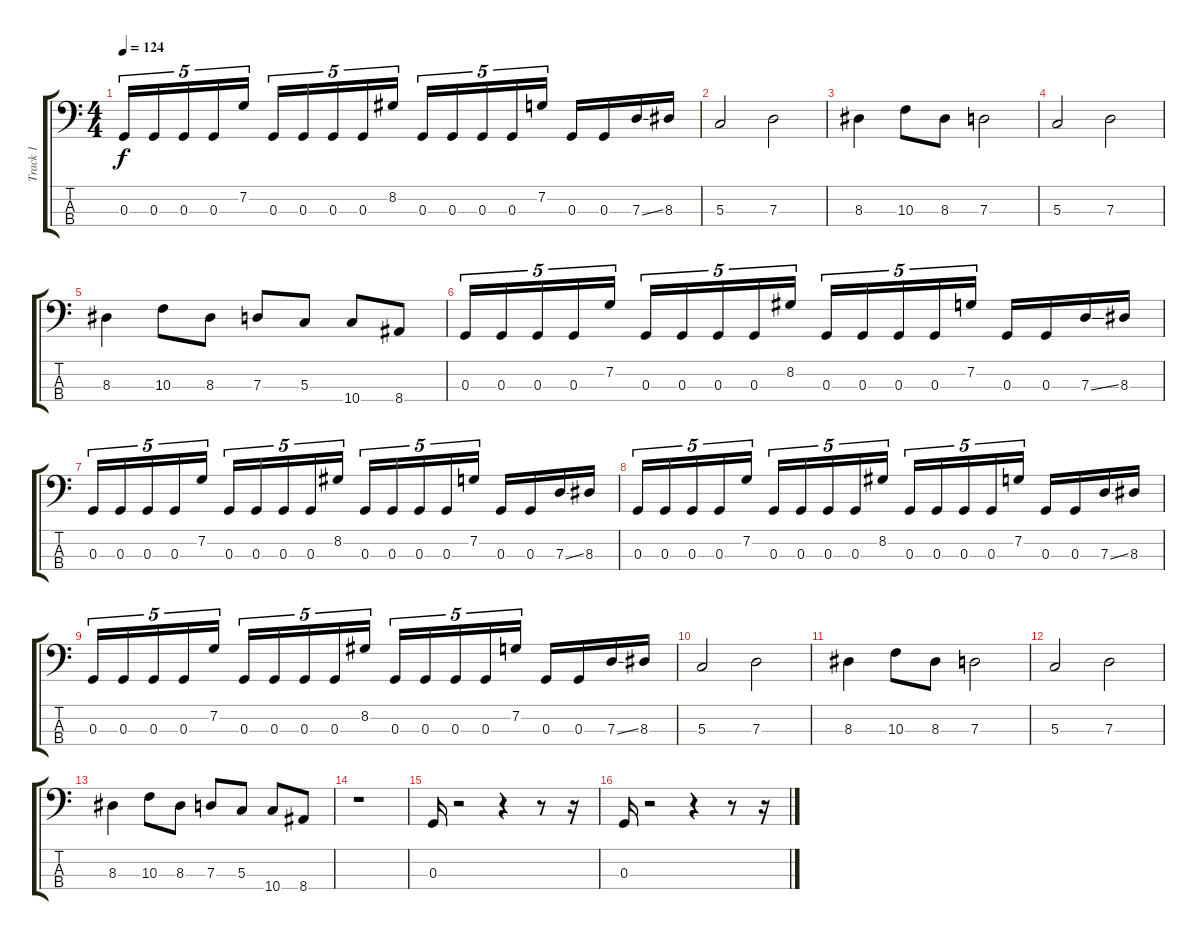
\track ("Track 1" "Track 1") {instrument electricbassfinger}
\staff {score tabs}
\tuning (F2 C2 G1 D1) {hide}
\ts (4 4)
\tempo 124
\clef f4
\ks c
0.3.16{tu (5 4) dy f} 0.3.16{tu (5 4)} 0.3.16{tu (5 4)} 0.3.16{tu (5 4)} 7.2.16{tu (5 4)} 0.3.16{tu (5 4)} 0.3.16{tu (5 4)} 0.3.16{tu (5 4)} 0.3.16{tu (5 4)} 8.2.16{tu (5 4)} 0.3.16{tu (5 4)} 0.3.16{tu (5 4)} 0.3.16{tu (5 4)} 0.3.16{tu (5 4)} 7.2.16{tu (5 4)} 0.3.16 0.3.16 7.3{ss}.16 8.3.16 |
5.3.2 7.3.2 |
8.3.4 10.3.8 8.3.8 7.3.2 |
5.3.2 7.3.2 |
8.3.4 10.3.8 8.3.8 7.3.8 5.3.8 10.4.8 8.4.8 |
0.3.16{tu (5 4)} 0.3.16{tu (5 4)} 0.3.16{tu (5 4)} 0.3.16{tu (5 4)} 7.2.16{tu (5 4)} 0.3.16{tu (5 4)} 0.3.16{tu (5 4)} 0.3.16{tu (5 4)} 0.3.16{tu (5 4)} 8.2.16{tu (5 4)} 0.3.16{tu (5 4)} 0.3.16{tu (5 4)} 0.3.16{tu (5 4)} 0.3.16{tu (5 4)} 7.2.16{tu (5 4)} 0.3.16 0.3.16 7.3{ss}.16 8.3.16 |
0.3.16{tu (5 4)} 0.3.16{tu (5 4)} 0.3.16{tu (5 4)} 0.3.16{tu (5 4)} 7.2.16{tu (5 4)} 0.3.16{tu (5 4)} 0.3.16{tu (5 4)} 0.3.16{tu (5 4)} 0.3.16{tu (5 4)} 8.2.16{tu (5 4)} 0.3.16{tu (5 4)} 0.3.16{tu (5 4)} 0.3.16{tu (5 4)} 0.3.16{tu (5 4)} 7.2.16{tu (5 4)} 0.3.16 0.3.16 7.3{ss}.16 8.3.16 |
0.3.16{tu (5 4)} 0.3.16{tu (5 4)} 0.3.16{tu (5 4)} 0.3.16{tu (5 4)} 7.2.16{tu (5 4)} 0.3.16{tu (5 4)} 0.3.16{tu (5 4)} 0.3.16{tu (5 4)} 0.3.16{tu (5 4)} 8.2.16{tu (5 4)} 0.3.16{tu (5 4)} 0.3.16{tu (5 4)} 0.3.16{tu (5 4)} 0.3.16{tu (5 4)} 7.2.16{tu (5 4)} 0.3.16 0.3.16 7.3{ss}.16 8.3.16 |
0.3.16{tu (5 4)} 0.3.16{tu (5 4)} 0.3.16{tu (5 4)} 0.3.16{tu (5 4)} 7.2.16{tu (5 4)} 0.3.16{tu (5 4)} 0.3.16{tu (5 4)} 0.3.16{tu (5 4)} 0.3.16{tu (5 4)} 8.2.16{tu (5 4)} 0.3.16{tu (5 4)} 0.3.16{tu (5 4)} 0.3.16{tu (5 4)} 0.3.16{tu (5 4)} 7.2.16{tu (5 4)} 0.3.16 0.3.16 7.3{ss}.16 8.3.16 |
5.3.2 7.3.2 |
8.3.4 10.3.8 8.3.8 7.3.2 |
5.3.2 7.3.2 |
8.3.4 10.3.8 8.3.8 7.3.8 5.3.8 10.4.8 8.4.8 |
r.1 |
0.3.16 r.2 r.4 r.8 r.16 |
0.3.16 r.2 r.4 r.8 r.16
